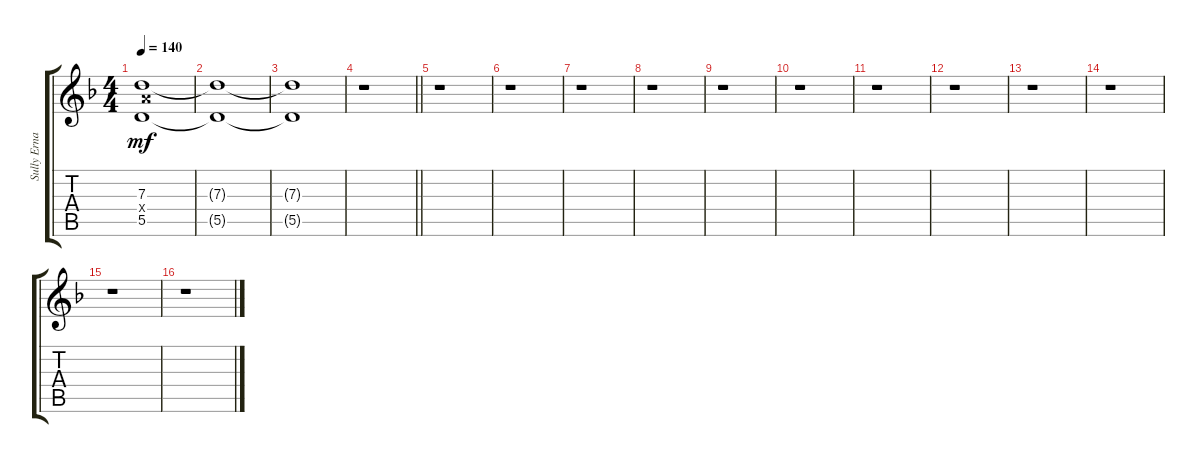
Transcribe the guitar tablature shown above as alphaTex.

\track ("Sully Erna" "Sully Erna") {instrument distortionguitar}
\staff {score tabs}
\tuning (E4 B3 G3 D3 A2 D2) {hide}
\ts (4 4)
\tempo 140
\clef g2
\ks f
(7.3 7.4{x} 5.5).1{dy mf} |
(7.3{t} 5.5{t}).1 |
(7.3{t} 5.5{t}).1 |
\barLineRight lightlight
r.1 |
r.1 |
r.1 |
r.1 |
r.1 |
r.1 |
r.1 |
r.1 |
r.1 |
r.1 |
r.1 |
r.1 |
r.1
